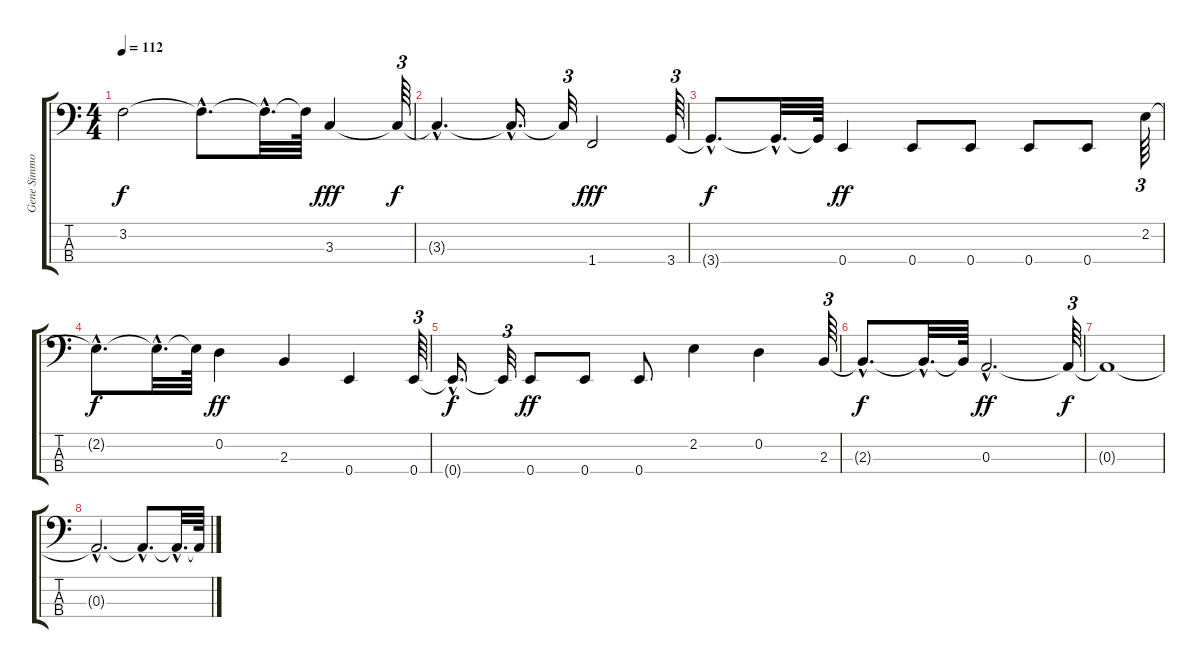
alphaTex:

\track ("Gene Simmons" "Gene Simmo") {instrument electricbassfinger}
\staff {score tabs}
\tuning (G2 D2 A1 E1) {hide}
\ts (4 4)
\tempo 112
\clef f4
\ks c
3.2{t}.2{dy f} 3.2{hac t}.8{d} 3.2{hac t}.32{d} 3.2{t}.64 3.3.4{dy fff} 3.3{t}.64{tu (3 2) dy f} |
3.3{hac t}.4{d} 3.3{hac t}.16{d} 3.3{t}.32{tu (3 2)} 1.4.2{dy fff} 3.4.64{tu (3 2)} |
3.4{hac t}.8{d dy f} 3.4{hac t}.32{d} 3.4{t}.64 0.4.4{dy ff} 0.4.8 0.4.8 0.4.8 0.4.8 2.2.64{tu (3 2)} |
2.2{hac t}.8{d dy f} 2.2{hac t}.32{d} 2.2{t}.64 0.2.4{dy ff} 2.3.4 0.4.4 0.4.64{tu (3 2)} |
0.4{hac t}.16{d dy f} 0.4{t}.32{tu (3 2)} 0.4.8{dy ff} 0.4.8 0.4.8 2.2.4 0.2.4 2.3.64{tu (3 2)} |
2.3{hac t}.8{d dy f} 2.3{hac t}.32{d} 2.3{t}.64 0.3{hac}.2{d dy ff} 0.3{t}.64{tu (3 2) dy f} |
0.3{t}.1 |
0.3{hac t}.2{d} 0.3{hac t}.8{d} 0.3{hac t}.32{d} 0.3{t}.64
